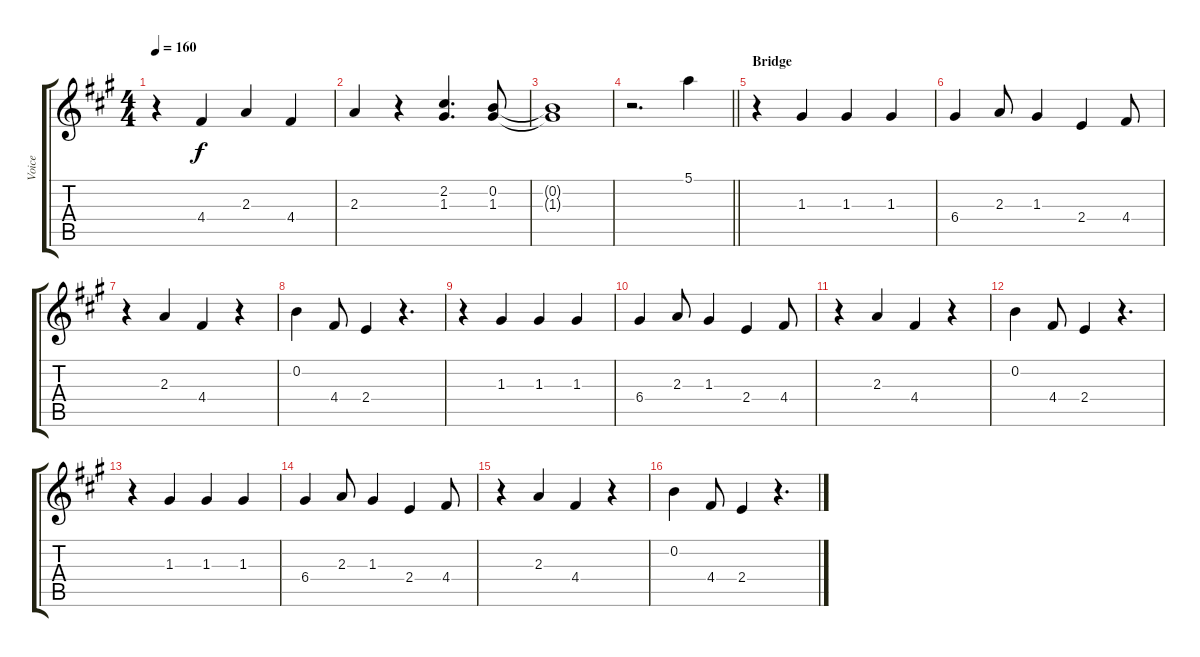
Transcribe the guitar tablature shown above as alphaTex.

\track ("Voice" "Voice") {instrument tenorsax}
\staff {score tabs}
\tuning (E5 B4 G4 D4 A3 E3) {hide}
\ts (4 4)
\tempo 160
\clef g2
\ks a
r.4{dy f} 4.4.4 2.3.4 4.4.4 |
2.3.4 r.4 (2.2 1.3).4{d} (0.2 1.3).8 |
(0.2{t} 1.3{t}).1 |
\barLineRight lightlight
r.2{d} 5.1.4 |
\section ("" "Bridge")
r.4 1.3.4 1.3.4 1.3.4 |
6.4.4 2.3.8 1.3.4 2.4.4 4.4.8 |
r.4 2.3.4 4.4.4 r.4 |
0.2.4 4.4.8 2.4.4 r.4{d} |
r.4 1.3.4 1.3.4 1.3.4 |
6.4.4 2.3.8 1.3.4 2.4.4 4.4.8 |
r.4 2.3.4 4.4.4 r.4 |
0.2.4 4.4.8 2.4.4 r.4{d} |
r.4 1.3.4 1.3.4 1.3.4 |
6.4.4 2.3.8 1.3.4 2.4.4 4.4.8 |
r.4 2.3.4 4.4.4 r.4 |
0.2.4 4.4.8 2.4.4 r.4{d}
